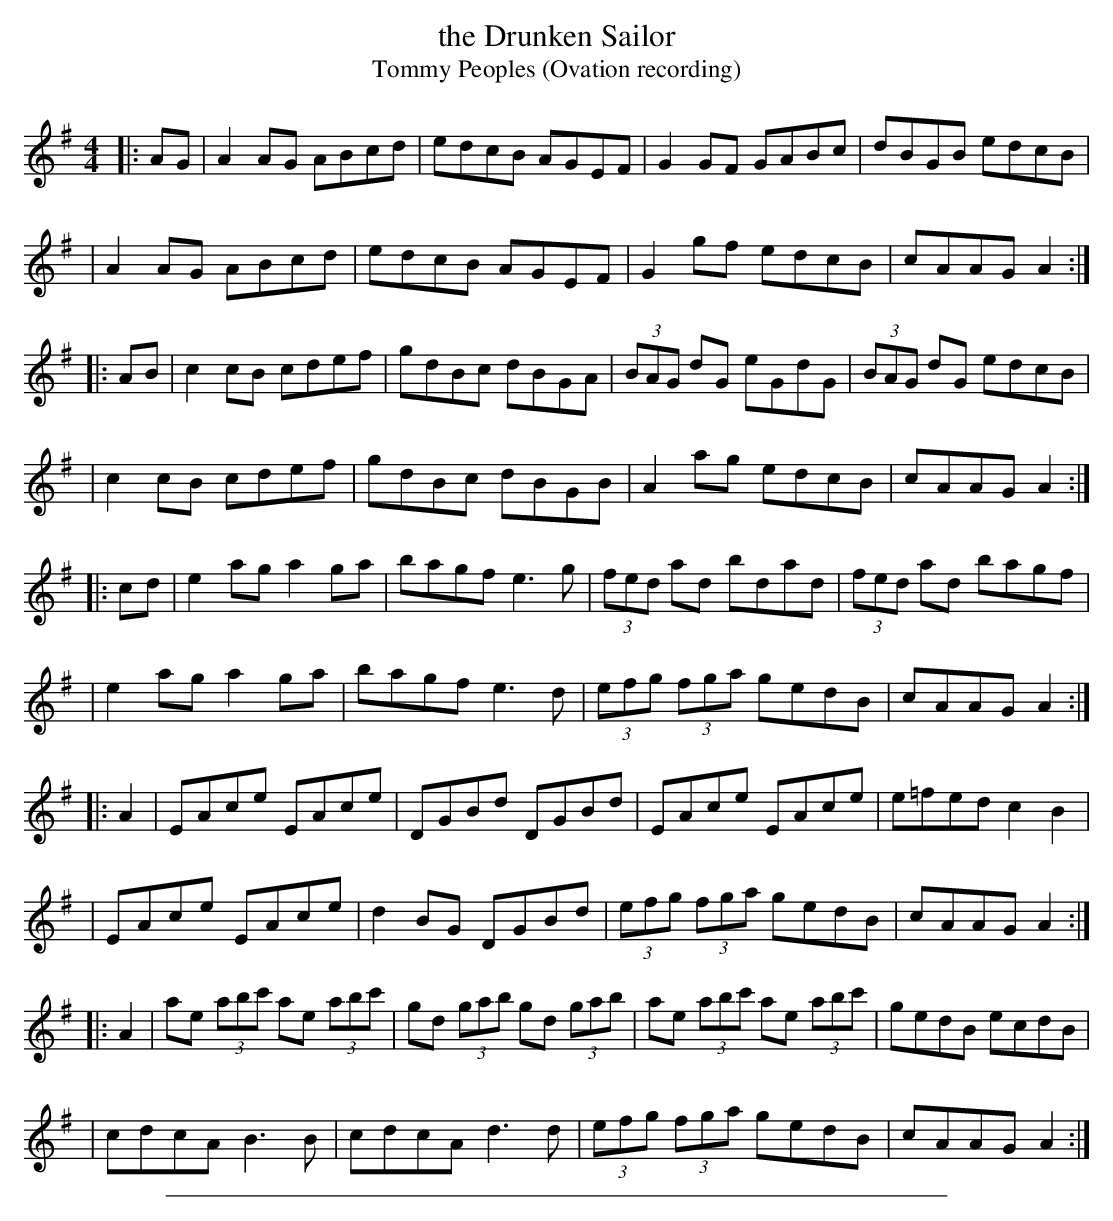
X:1
T: the Drunken Sailor
M:4/4
T: Tommy Peoples (Ovation recording)
L:1/8
K:ADor
|: AG \
| A2AG ABcd | edcB AGEF | G2GF GABc | dBGB edcB |
| A2AG ABcd | edcB AGEF | G2gf edcB | cAAG A2 :|
|: AB \
| c2cB cdef | gdBc dBGA | (3BAG dG eGdG | (3BAG dG edcB |
| c2cB cdef | gdBc dBGB | A2ag edcB | cAAG A2 :|
|: cd \
| e2ag a2ga | bagf e3g | (3fed ad bdad | (3fed ad bagf |
| e2ag a2ga | bagf e3d | (3efg (3fga gedB | cAAG A2 :|
|: A2 \
| EAce EAce | DGBd DGBd | EAce EAce | e=fed c2B2 |
| EAce EAce | d2BG DGBd | (3efg (3fga gedB | cAAG A2 :|
|: A2 \
| ae (3abc' ae (3abc' | gd (3gab gd (3gab | ae (3abc' ae (3abc' | gedB ecdB |
| cdcA B3B | cdcA d3d | (3efg (3fga gedB | cAAG A2 :|
